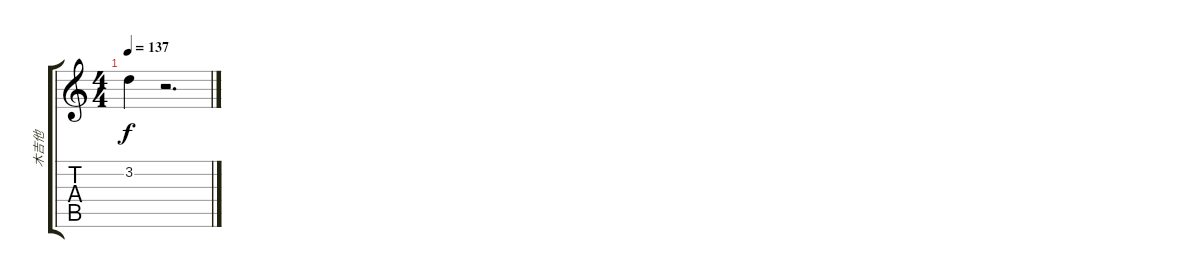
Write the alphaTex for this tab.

\track ("木吉他" "木吉他") {instrument acousticguitarsteel}
\staff {score tabs}
\tuning (E4 B3 G3 D3 A2 E2) {hide}
\ts (4 4)
\tempo 137
\clef g2
\ks c
3.2{t}.4{dy f} r.2{d}
